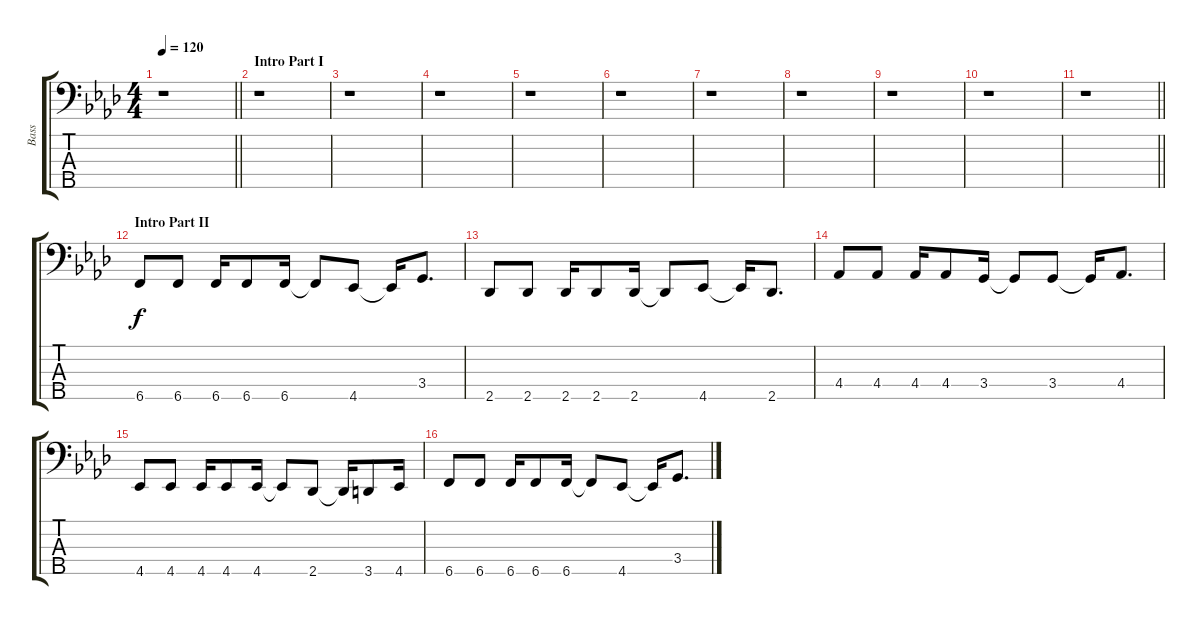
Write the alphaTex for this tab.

\track ("Bass" "Bass") {instrument electricbasspick}
\staff {score tabs}
\tuning (G2 D2 A1 E1 B0) {hide}
\ts (4 4)
\tempo 120
\clef f4
\barLineRight lightlight
\ks fminor
r.1{dy f instrument electricbasspick} |
\section ("" "Intro Part I")
r.1 |
r.1 |
r.1 |
r.1 |
r.1 |
r.1 |
r.1 |
r.1 |
r.1 |
\barLineRight lightlight
r.1 |
\section ("" "Intro Part II")
6.5.8 6.5.8 6.5.16 6.5.8 6.5.16 6.5{t}.8 4.5.8 4.5{t}.16 3.4.8{d} |
2.5.8 2.5.8 2.5.16 2.5.8 2.5.16 2.5{t}.8 4.5.8 4.5{t}.16 2.5.8{d} |
4.4.8 4.4.8 4.4.16 4.4.8 3.4.16 3.4{t}.8 3.4.8 3.4{t}.16 4.4.8{d} |
4.5.8 4.5.8 4.5.16 4.5.8 4.5.16 4.5{t}.8 2.5.8 2.5{t}.16 3.5.8 4.5.16 |
6.5.8 6.5.8 6.5.16 6.5.8 6.5.16 6.5{t}.8 4.5.8 4.5{t}.16 3.4.8{d}
